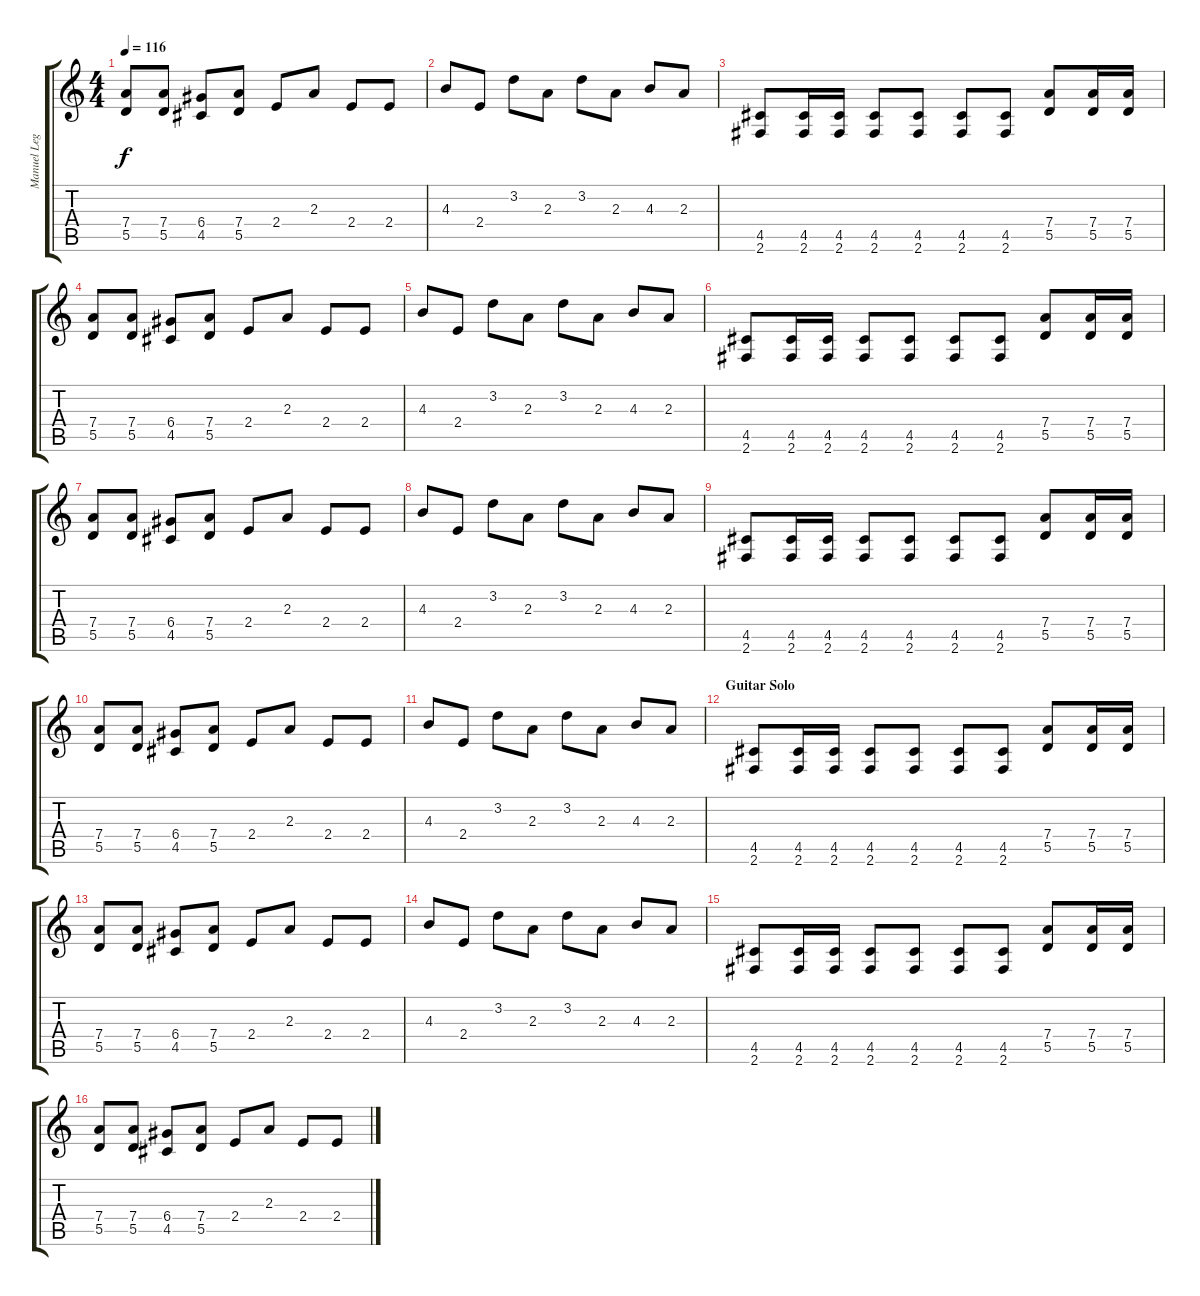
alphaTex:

\track ("Manuel Legarda" "Manuel Leg") {instrument distortionguitar}
\staff {score tabs}
\tuning (E4 B3 G3 D3 A2 E2) {hide}
\ts (4 4)
\tempo 116
\clef g2
\ks c
(7.4 5.5).8{dy f} (7.4 5.5).8 (6.4 4.5).8 (7.4 5.5).8 2.4.8 2.3.8 2.4.8 2.4.8 |
4.3.8 2.4.8 3.2.8 2.3.8 3.2.8 2.3.8 4.3.8 2.3.8 |
(4.5 2.6).8 (4.5 2.6).16 (4.5 2.6).16 (4.5 2.6).8 (4.5 2.6).8 (4.5 2.6).8 (4.5 2.6).8 (7.4 5.5).8 (7.4 5.5).16 (7.4 5.5).16 |
(7.4 5.5).8 (7.4 5.5).8 (6.4 4.5).8 (7.4 5.5).8 2.4.8 2.3.8 2.4.8 2.4.8 |
4.3.8 2.4.8 3.2.8 2.3.8 3.2.8 2.3.8 4.3.8 2.3.8 |
(4.5 2.6).8 (4.5 2.6).16 (4.5 2.6).16 (4.5 2.6).8 (4.5 2.6).8 (4.5 2.6).8 (4.5 2.6).8 (7.4 5.5).8 (7.4 5.5).16 (7.4 5.5).16 |
(7.4 5.5).8 (7.4 5.5).8 (6.4 4.5).8 (7.4 5.5).8 2.4.8 2.3.8 2.4.8 2.4.8 |
4.3.8 2.4.8 3.2.8 2.3.8 3.2.8 2.3.8 4.3.8 2.3.8 |
(4.5 2.6).8 (4.5 2.6).16 (4.5 2.6).16 (4.5 2.6).8 (4.5 2.6).8 (4.5 2.6).8 (4.5 2.6).8 (7.4 5.5).8 (7.4 5.5).16 (7.4 5.5).16 |
(7.4 5.5).8 (7.4 5.5).8 (6.4 4.5).8 (7.4 5.5).8 2.4.8 2.3.8 2.4.8 2.4.8 |
4.3.8 2.4.8 3.2.8 2.3.8 3.2.8 2.3.8 4.3.8 2.3.8 |
\section ("" "Guitar Solo")
(4.5 2.6).8 (4.5 2.6).16 (4.5 2.6).16 (4.5 2.6).8 (4.5 2.6).8 (4.5 2.6).8 (4.5 2.6).8 (7.4 5.5).8 (7.4 5.5).16 (7.4 5.5).16 |
(7.4 5.5).8 (7.4 5.5).8 (6.4 4.5).8 (7.4 5.5).8 2.4.8 2.3.8 2.4.8 2.4.8 |
4.3.8 2.4.8 3.2.8 2.3.8 3.2.8 2.3.8 4.3.8 2.3.8 |
(4.5 2.6).8 (4.5 2.6).16 (4.5 2.6).16 (4.5 2.6).8 (4.5 2.6).8 (4.5 2.6).8 (4.5 2.6).8 (7.4 5.5).8 (7.4 5.5).16 (7.4 5.5).16 |
(7.4 5.5).8 (7.4 5.5).8 (6.4 4.5).8 (7.4 5.5).8 2.4.8 2.3.8 2.4.8 2.4.8
